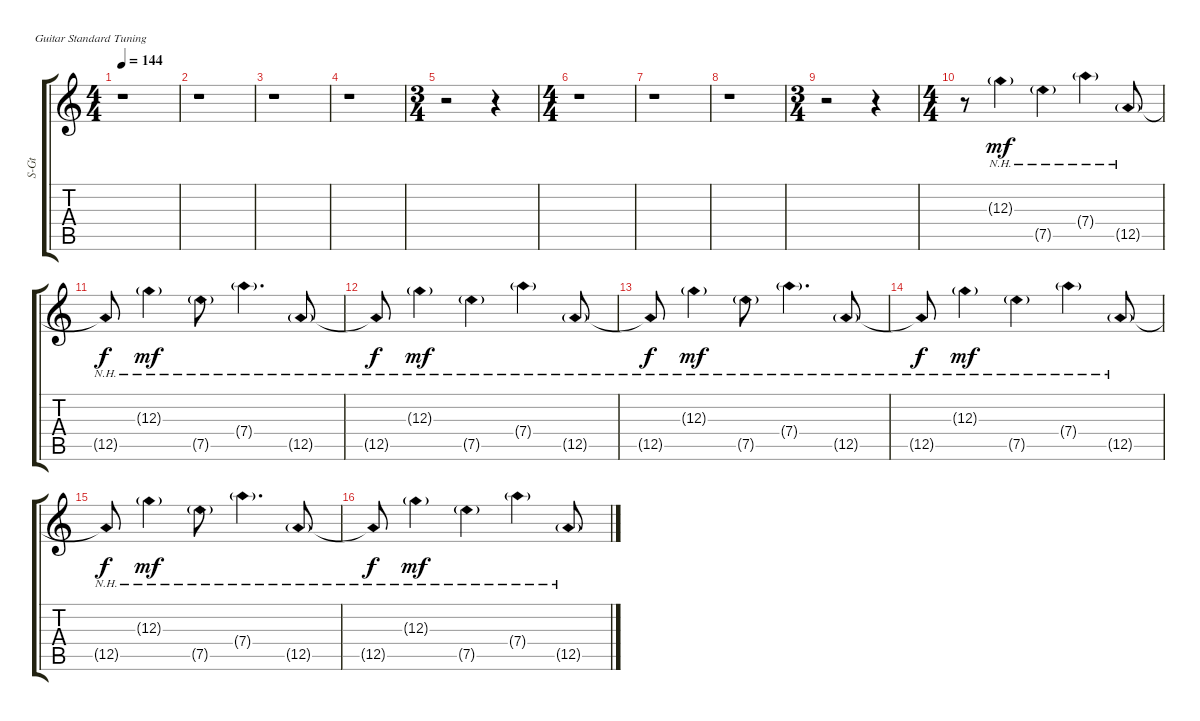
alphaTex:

\bracketExtendMode groupsimilarinstruments
\otherSystemsTrackNameOrientation horizontal
\track ("Clean Rhythm Echo" "S-Gt") {instrument acousticguitarsteel}
\staff {score tabs}
\tuning (E4 B3 G3 D3 A2 E2)
\ts (4 4)
\tempo 144
\clef g2
\ks c
r.1{dy f beam Down} |
r.1{beam Down} |
r.1{beam Down} |
r.1{beam Down} |
\ts (3 4)
r.2{beam Down} r.4{beam Down} |
\ts (4 4)
r.1{beam Down} |
r.1{beam Down} |
r.1{beam Down} |
\ts (3 4)
r.2{beam Down} r.4{beam Down} |
\ts (4 4)
r.8{beam Down} 12.3{nh g}.4{dy mf beam Down} 7.5{nh g}.4{beam Down} 7.4{nh g}.4{beam Down} 12.5{nh g}.8{beam Up} |
12.5{nh t}.8{dy f beam Up} 12.3{nh g}.4{dy mf beam Down} 7.5{nh g}.8{beam Down} 7.4{nh g}.4{d beam Down} 12.5{nh g}.8{beam Up} |
12.5{nh t}.8{dy f beam Up} 12.3{nh g}.4{dy mf beam Down} 7.5{nh g}.4{beam Down} 7.4{nh g}.4{beam Down} 12.5{nh g}.8{beam Up} |
12.5{nh t}.8{dy f beam Up} 12.3{nh g}.4{dy mf beam Down} 7.5{nh g}.8{beam Down} 7.4{nh g}.4{d beam Down} 12.5{nh g}.8{beam Up} |
12.5{nh t}.8{dy f beam Up} 12.3{nh g}.4{dy mf beam Down} 7.5{nh g}.4{beam Down} 7.4{nh g}.4{beam Down} 12.5{nh g}.8{beam Up} |
12.5{nh t}.8{dy f beam Up} 12.3{nh g}.4{dy mf beam Down} 7.5{nh g}.8{beam Down} 7.4{nh g}.4{d beam Down} 12.5{nh g}.8{beam Up} |
12.5{nh t}.8{dy f beam Up} 12.3{nh g}.4{dy mf beam Down} 7.5{nh g}.4{beam Down} 7.4{nh g}.4{beam Down} 12.5{nh g}.8{beam Up}
